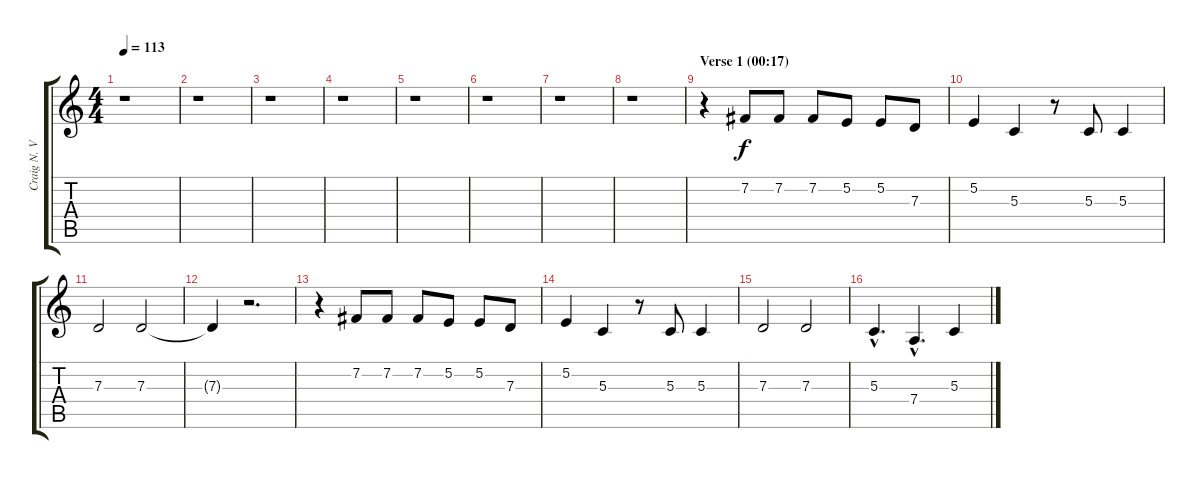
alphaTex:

\track ("Craig N. Voice" "Craig N. V") {instrument clarinet}
\staff {score tabs}
\tuning (E4 B3 G3 D3 A2 E2) {hide}
\ts (4 4)
\tempo 113
\clef g2
\ks c
r.1{dy f instrument clarinet} |
r.1 |
r.1 |
r.1 |
r.1 |
r.1 |
r.1 |
r.1 |
\section ("" "Verse 1 (00:17)")
r.4 7.2.8 7.2.8 7.2.8 5.2.8 5.2.8 7.3.8 |
5.2.4 5.3.4 r.8 5.3.8 5.3.4 |
7.3.2 7.3.2 |
7.3{t}.4 r.2{d} |
r.4 7.2.8 7.2.8 7.2.8 5.2.8 5.2.8 7.3.8 |
5.2.4 5.3.4 r.8 5.3.8 5.3.4 |
7.3.2 7.3.2 |
5.3{hac}.4{d} 7.4{hac}.4{d} 5.3.4
